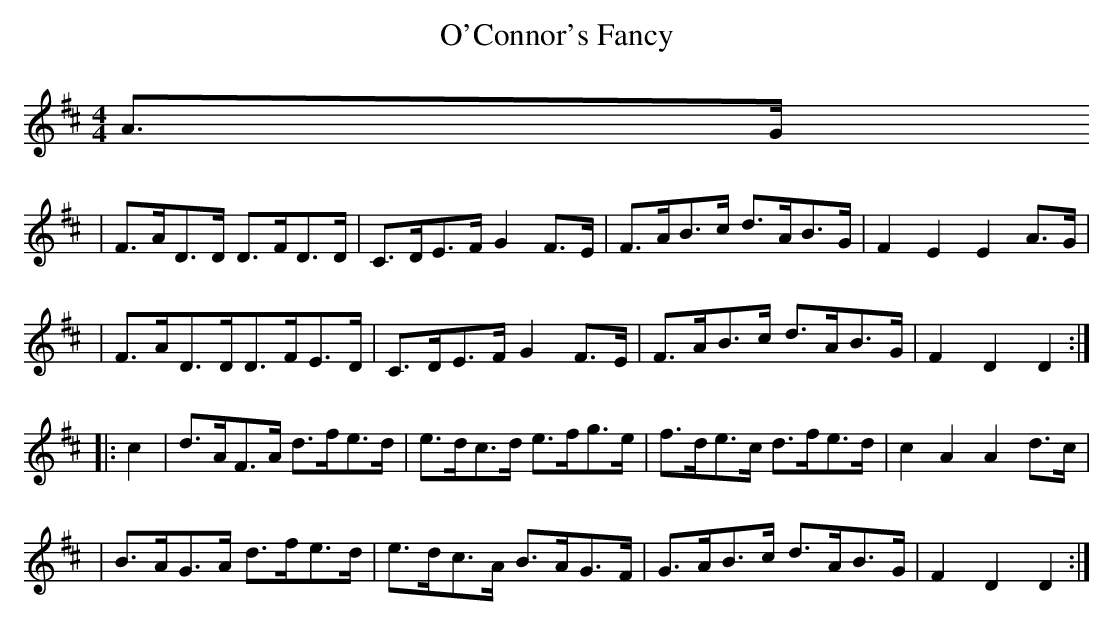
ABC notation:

X:1
T: O'Connor's Fancy
M: 4/4
L: 1/8
K: D
A>G
| F>AD>D D>FD>D | C>DE>F G2 F>E | F>AB>c d>AB>G | F2E2E2 A>G |
| F>AD>DD>FE>D | C>DE>F G2F>E | F>AB>c d>AB>G | F2D2D2 :|
|: c2
| d>AF>A d>fe>d | e>dc>d e>fg>e | f>de>c d>fe>d | c2A2A2 d>c |
| B>AG>A d>fe>d | e>dc>A B>AG>F | G>AB>c d>AB>G | F2D2D2 :|
